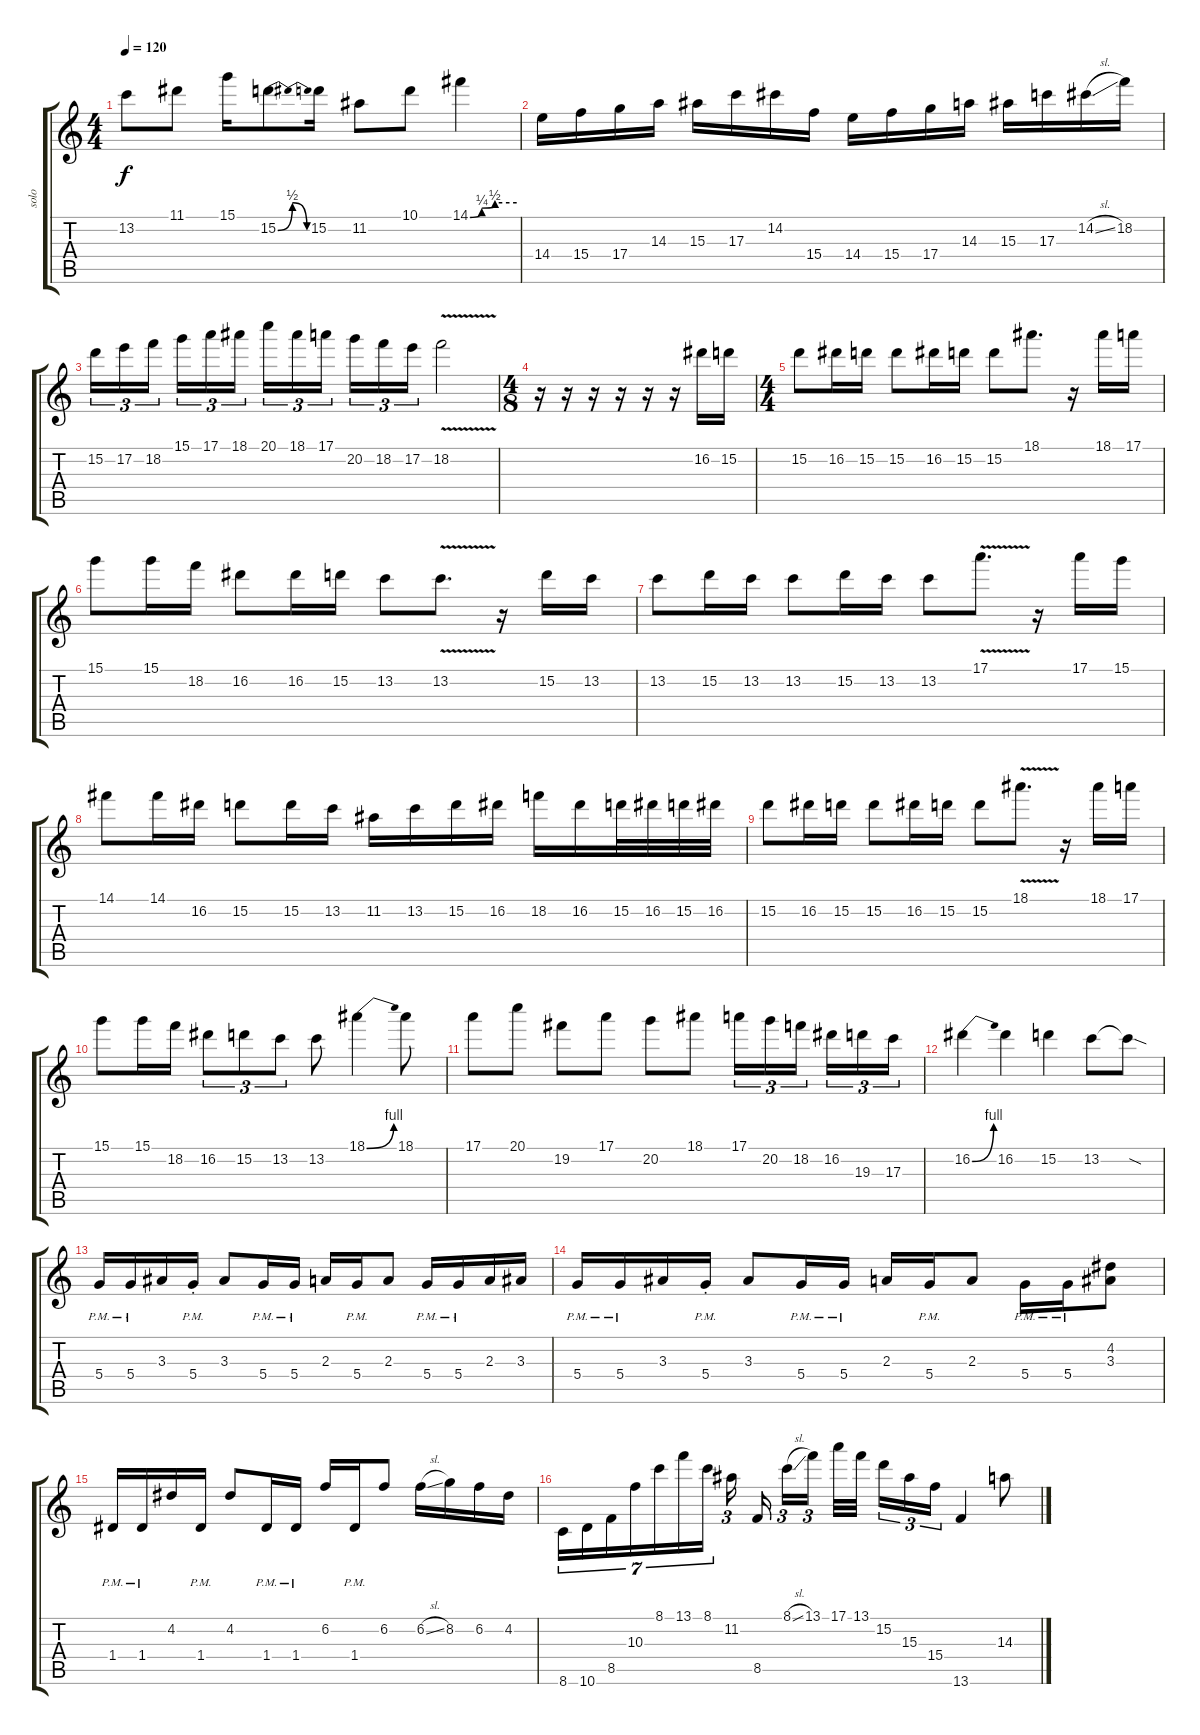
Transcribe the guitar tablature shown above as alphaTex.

\track ("solo" "solo") {instrument distortionguitar}
\staff {score tabs}
\tuning (E4 B3 G3 D3 A2 E2) {hide}
\ts (4 4)
\tempo 120
\clef g2
\ks c
13.2.8{dy f} 11.1.8 15.1.16 15.2{be (bendrelease 0 0 15 2 45 2 60 0)}.8 15.2.16 11.2.8 10.1.8 14.1{be (custom 0 0 15 1 32 2 60 2)}.4 |
14.4.16 15.4.16 17.4.16 14.3.16 15.3.16 17.3.16 14.2.16 15.4.16 14.4.16 15.4.16 17.4.16 14.3.16 15.3.16 17.3.16 14.2{sl}.16 18.2.16 |
15.2.16{tu (3 2)} 17.2.16{tu (3 2)} 18.2.16{tu (3 2) beam splitsecondary} 15.1.16{tu (3 2)} 17.1.16{tu (3 2)} 18.1.16{tu (3 2)} 20.1.16{tu (3 2)} 18.1.16{tu (3 2)} 17.1.16{tu (3 2) beam splitsecondary} 20.2.16{tu (3 2)} 18.2.16{tu (3 2)} 17.2.16{tu (3 2)} 18.2{v}.2 |
\ts (4 8)
r.16 r.16 r.16 r.16 r.16 r.16 16.2.16 15.2.16 |
\ts (4 4)
15.2.8 16.2.16 15.2.16 15.2.8 16.2.16 15.2.16 15.2.8 18.1.8{d} r.16 18.1.16 17.1.16 |
15.1.8 15.1.16 18.2.16 16.2.8 16.2.16 15.2.16 13.2.8 13.2{v}.8{d} r.16 15.2.16 13.2.16 |
13.2.8 15.2.16 13.2.16 13.2.8 15.2.16 13.2.16 13.2.8 17.1{v}.8{d} r.16 17.1.16 15.1.16 |
14.1.8 14.1.16 16.2.16 15.2.8 15.2.16 13.2.16 11.2.16 13.2.16 15.2.16 16.2.16 18.2.16 16.2.16 15.2.32 16.2.32 15.2.32 16.2.32 |
15.2.8 16.2.16 15.2.16 15.2.8 16.2.16 15.2.16 15.2.8 18.1{v}.8{d} r.16 18.1.16 17.1.16 |
15.1.8 15.1.16 18.2.16 16.2.8{tu (3 2)} 15.2.8{tu (3 2)} 13.2.8{tu (3 2)} 13.2.8 18.1{be (bend 0 0 60 4)}.4 18.1.8 |
17.1.8 20.1.8 19.2.8 17.1.8 20.2.8 18.1.8 17.1.16{tu (3 2)} 20.2.16{tu (3 2)} 18.2.16{tu (3 2) beam splitsecondary} 16.2.16{tu (3 2)} 19.3.16{tu (3 2)} 17.3.16{tu (3 2)} |
16.2{be (bend 0 0 60 4)}.4 16.2.4 15.2.4 13.2.8 13.2{sod t}.8 |
5.4{pm}.16 5.4{pm}.16 3.3.16 5.4{pm st}.16 3.3.8 5.4{pm}.16 5.4{pm}.16 2.3.16 5.4{pm}.16 2.3.8 5.4{pm}.16 5.4{pm}.16 2.3.16 3.3.16 |
5.4{pm}.16 5.4{pm}.16 3.3.16 5.4{pm st}.16 3.3.8 5.4{pm}.16 5.4{pm}.16 2.3.16 5.4{pm}.16 2.3.8 5.4{pm}.16 5.4{pm}.16 (4.2 3.3).8 |
1.4{pm}.16 1.4{pm}.16 4.2.16 1.4{pm}.16 4.2.8 1.4{pm}.16 1.4{pm}.16 6.2.16 1.4{pm}.16 6.2.8 6.2{sl}.16 8.2.16 6.2.16 4.2.16 |
8.6.16{tu (7 4)} 10.6.16{tu (7 4)} 8.5.16{tu (7 4)} 10.3.16{tu (7 4)} 8.1.16{tu (7 4)} 13.1.16{tu (7 4)} 8.1.16{tu (7 4)} 11.2.16{tu (3 2) beam splitsecondary} 8.5.16{beam splitsecondary} 8.1{sl}.16{tu (3 2)} 13.1.16{tu (3 2) beam splitsecondary} 17.1.32 13.1.32 15.2.16{tu (3 2)} 15.3.16{tu (3 2)} 15.4.16{tu (3 2)} 13.6.4 14.3.8
